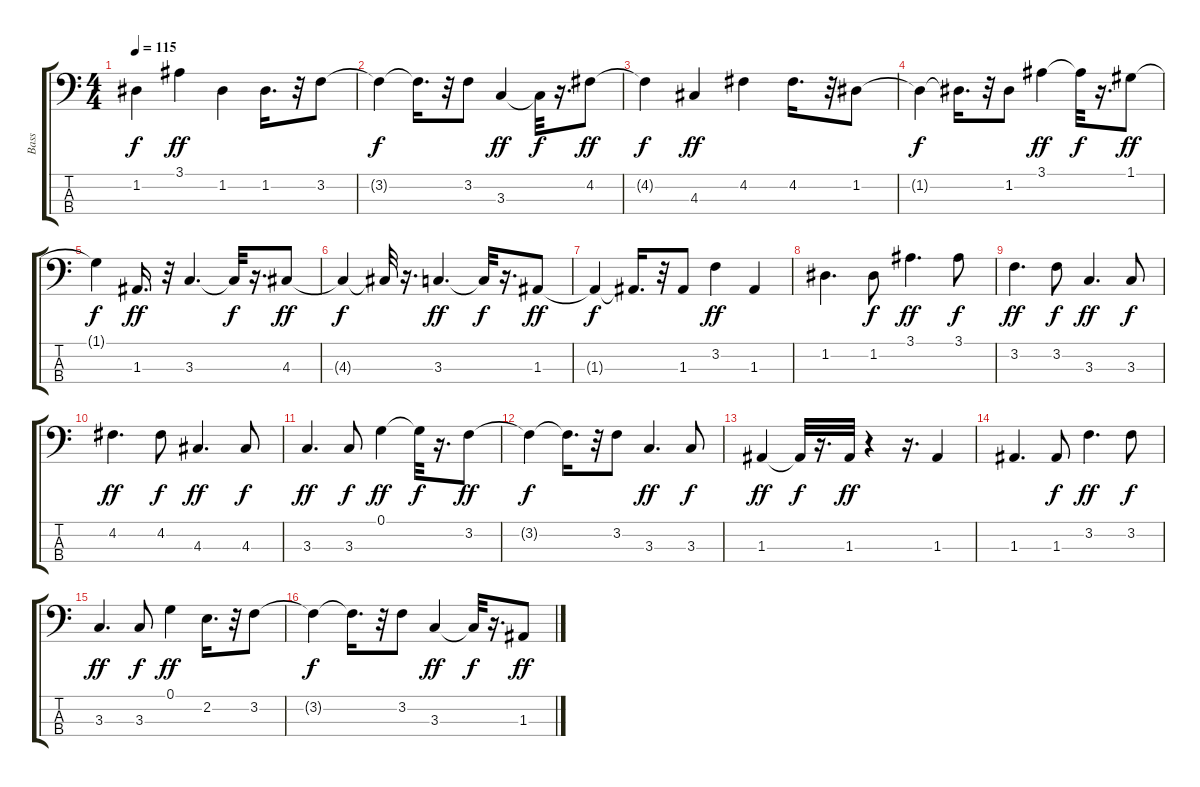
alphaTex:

\track ("Bass" "Bass") {instrument acousticbass}
\staff {score tabs}
\tuning (G2 D2 A1 E1) {hide}
\ts (4 4)
\tempo 115
\clef f4
\ks c
1.2{t}.4{dy f} 3.1.4{dy ff} 1.2.4 1.2.16{d} r.32 3.2.8 |
3.2{t}.4{dy f} 3.2{t}.16{d} r.32 3.2.8 3.3.4{dy ff} 3.3{t}.32{dy f} r.16{d} 4.2.8{dy ff} |
4.2{t}.4{dy f} 4.3.4{dy ff} 4.2.4 4.2.16{d} r.32 1.2.8 |
1.2{t}.4{dy f} 1.2{t}.16{d} r.32 1.2.8 3.1.4{dy ff} 3.1{t}.32{dy f} r.16{d} 1.1.8{dy ff} |
1.1{t}.4{dy f} 1.3.16{d dy ff} r.32 3.3.4{d} 3.3{t}.32{dy f} r.16{d} 4.3.8{dy ff} |
4.3{t}.4{dy f} 4.3{t}.32 r.16{d} 3.3.4{d dy ff} 3.3{t}.32{dy f} r.16{d} 1.3.8{dy ff} |
1.3{t}.4{dy f} 1.3{t}.16{d} r.32 1.3.8 3.2.4{dy ff} 1.3.4 |
1.2.4{d} 1.2.8{dy f} 3.1.4{d dy ff} 3.1.8{dy f} |
3.2.4{d dy ff} 3.2.8{dy f} 3.3.4{d dy ff} 3.3.8{dy f} |
4.2.4{d dy ff} 4.2.8{dy f} 4.3.4{d dy ff} 4.3.8{dy f} |
3.3.4{d dy ff} 3.3.8{dy f} 0.1.4{dy ff} 0.1{t}.32{dy f} r.16{d} 3.2.8{dy ff} |
3.2{t}.4{dy f} 3.2{t}.16{d} r.32 3.2.8 3.3.4{d dy ff} 3.3.8{dy f} |
1.3.4{dy ff} 1.3{t}.32{dy f} r.16{d} 1.3.32{dy ff} r.4 r.16{d} 1.3.4 |
1.3.4{d} 1.3.8{dy f} 3.2.4{d dy ff} 3.2.8{dy f} |
3.3.4{d dy ff} 3.3.8{dy f} 0.1.4{dy ff} 2.2.16{d} r.32 3.2.8 |
3.2{t}.4{dy f} 3.2{t}.16{d} r.32 3.2.8 3.3.4{dy ff} 3.3{t}.32{dy f} r.16{d} 1.3.8{dy ff}
